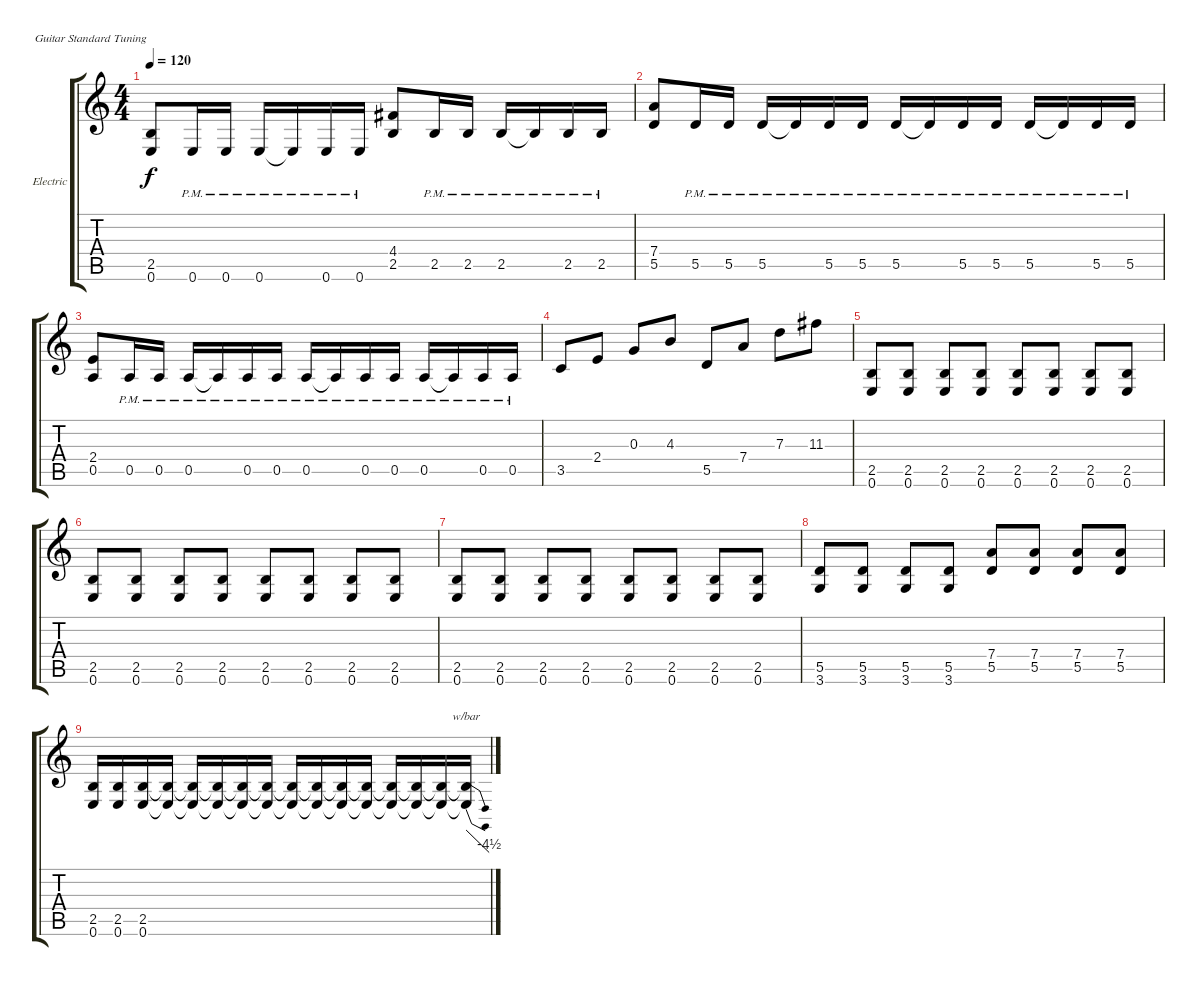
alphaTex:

\defaultSystemsLayout 4
\bracketExtendMode groupsimilarinstruments
\firstSystemTrackNameOrientation horizontal
\otherSystemsTrackNameOrientation horizontal
\track ("Electric Guitar" "Electric") {instrument distortionguitar}
\staff {score tabs}
\tuning (E4 B3 G3 D3 A2 E2)
\ts (4 4)
\tempo 120
\clef g2
\ks c
(0.6 2.5).8{dy f} 0.6{pm}.16 0.6{pm}.16 0.6{pm}.16 0.6{pm t}.16 0.6{pm}.16 0.6{pm}.16 (2.5 4.4).8 2.5{pm}.16 2.5{pm}.16 2.5{pm}.16 2.5{pm t}.16 2.5{pm}.16 2.5{pm}.16 |
(5.5 7.4).8 5.5{pm}.16 5.5{pm}.16 5.5{pm}.16 5.5{pm t}.16 5.5{pm}.16 5.5{pm}.16 5.5{pm}.16 5.5{pm t}.16 5.5{pm}.16 5.5{pm}.16 5.5{pm}.16 5.5{pm t}.16 5.5{pm}.16 5.5{pm}.16 |
(0.5 2.4).8 0.5{pm}.16 0.5{pm}.16 0.5{pm}.16 0.5{pm t}.16 0.5{pm}.16 0.5{pm}.16 0.5{pm}.16 0.5{pm t}.16 0.5{pm}.16 0.5{pm}.16 0.5{pm}.16 0.5{pm t}.16 0.5{pm}.16 0.5{pm}.16 |
3.5.8 2.4.8 0.3.8 4.3.8 5.5.8 7.4.8 7.3.8 11.3.8 |
(2.5 0.6).8 (0.6 2.5).8 (2.5 0.6).8 (2.5 0.6).8 (2.5 0.6).8 (0.6 2.5).8 (2.5 0.6).8 (0.6 2.5).8 |
(2.5 0.6).8 (0.6 2.5).8 (2.5 0.6).8 (2.5 0.6).8 (2.5 0.6).8 (0.6 2.5).8 (2.5 0.6).8 (0.6 2.5).8 |
(2.5 0.6).8 (0.6 2.5).8 (2.5 0.6).8 (2.5 0.6).8 (2.5 0.6).8 (0.6 2.5).8 (2.5 0.6).8 (0.6 2.5).8 |
(5.5 3.6).8 (3.6 5.5).8 (5.5 3.6).8 (5.5 3.6).8 (5.5 7.4).8 (5.5 7.4).8 (5.5 7.4).8 (5.5 7.4).8 |
(0.6 2.5).16 (2.5 0.6).16 (2.5 0.6).16 (2.5{t} 0.6{t}).16 (2.5{t} 0.6{t}).16 (2.5{t} 0.6{t}).16 (2.5{t} 0.6{t}).16 (2.5{t} 0.6{t}).16 (2.5{t} 0.6{t}).16 (2.5{t} 0.6{t}).16 (2.5{t} 0.6{t}).16 (2.5{t} 0.6{t}).16 (2.5{t} 0.6{t}).16 (2.5{t} 0.6{t}).16 (2.5{t} 0.6{t}).16 (2.5{t} 0.6{t}).16{tbe (dive default 0 0 43.199999999999996 -18)}
